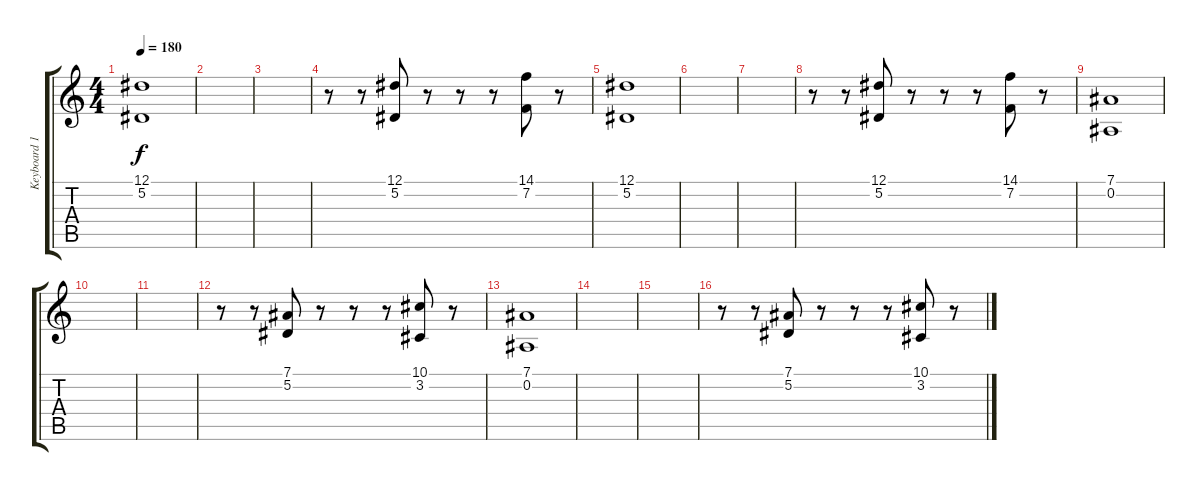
\track ("Keyboard 1" "Keyboard 1") {instrument stringensemble1}
\staff {score tabs}
\tuning (Eb4 Bb3 Gb3 Db3 Ab2 Eb2) {hide}
\ts (4 4)
\tempo 180
\clef g2
\ks c
(12.1 5.2).1{dy f balance 8 instrument orchestrahit} |
|
|
r.8 r.8 (12.1 5.2).8 r.8 r.8 r.8 (14.1 7.2).8 r.8 |
(12.1 5.2).1{instrument orchestrahit} |
|
|
r.8 r.8 (12.1 5.2).8 r.8 r.8 r.8 (14.1 7.2).8 r.8 |
(7.1 0.2).1{instrument orchestrahit} |
|
|
r.8 r.8 (7.1 5.2).8 r.8 r.8 r.8 (10.1 3.2).8 r.8 |
(7.1 0.2).1{instrument orchestrahit} |
|
|
r.8 r.8 (7.1 5.2).8 r.8 r.8 r.8 (10.1 3.2).8 r.8
